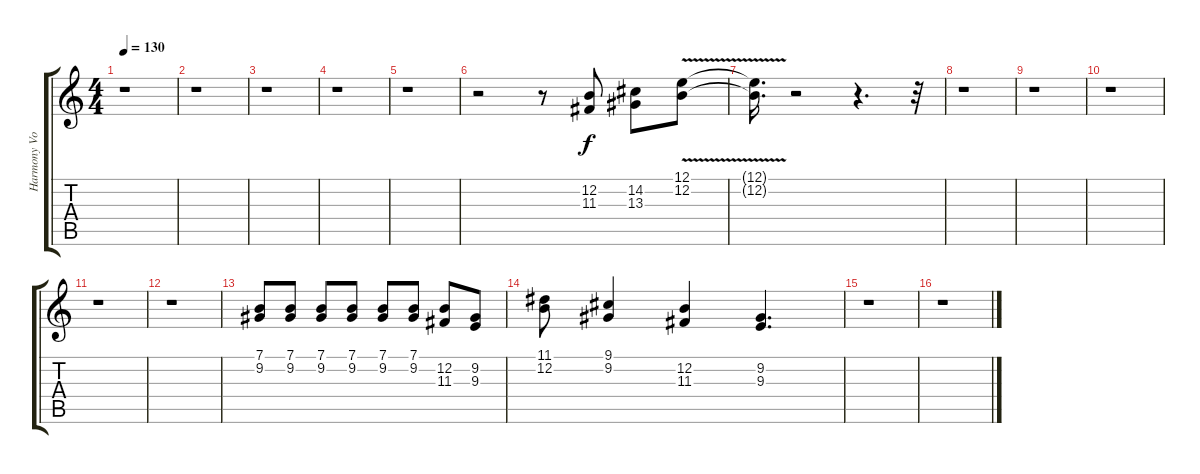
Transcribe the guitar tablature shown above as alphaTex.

\track ("Harmony Vocals" "Harmony Vo") {instrument lead6voice}
\staff {score tabs}
\tuning (E4 B3 G3 D3 A2 E2) {hide}
\ts (4 4)
\tempo 130
\clef g2
\ks c
r.1{dy f} |
r.1 |
r.1 |
r.1 |
r.1 |
r.2 r.8 (12.2 11.3).8 (14.2 13.3).8 (12.1{v} 12.2{v}).8 |
(12.1{v t} 12.2{v t}).16{d} r.2 r.4{d} r.32 |
r.1 |
r.1 |
r.1 |
r.1 |
r.1 |
(7.1 9.2).8 (7.1 9.2).8 (7.1 9.2).8 (7.1 9.2).8 (7.1 9.2).8 (7.1 9.2).8 (12.2 11.3).8 (9.2 9.3).8 |
(11.1 12.2).8 (9.1 9.2).4 (12.2 11.3).4 (9.2 9.3).4{d} |
r.1 |
r.1
